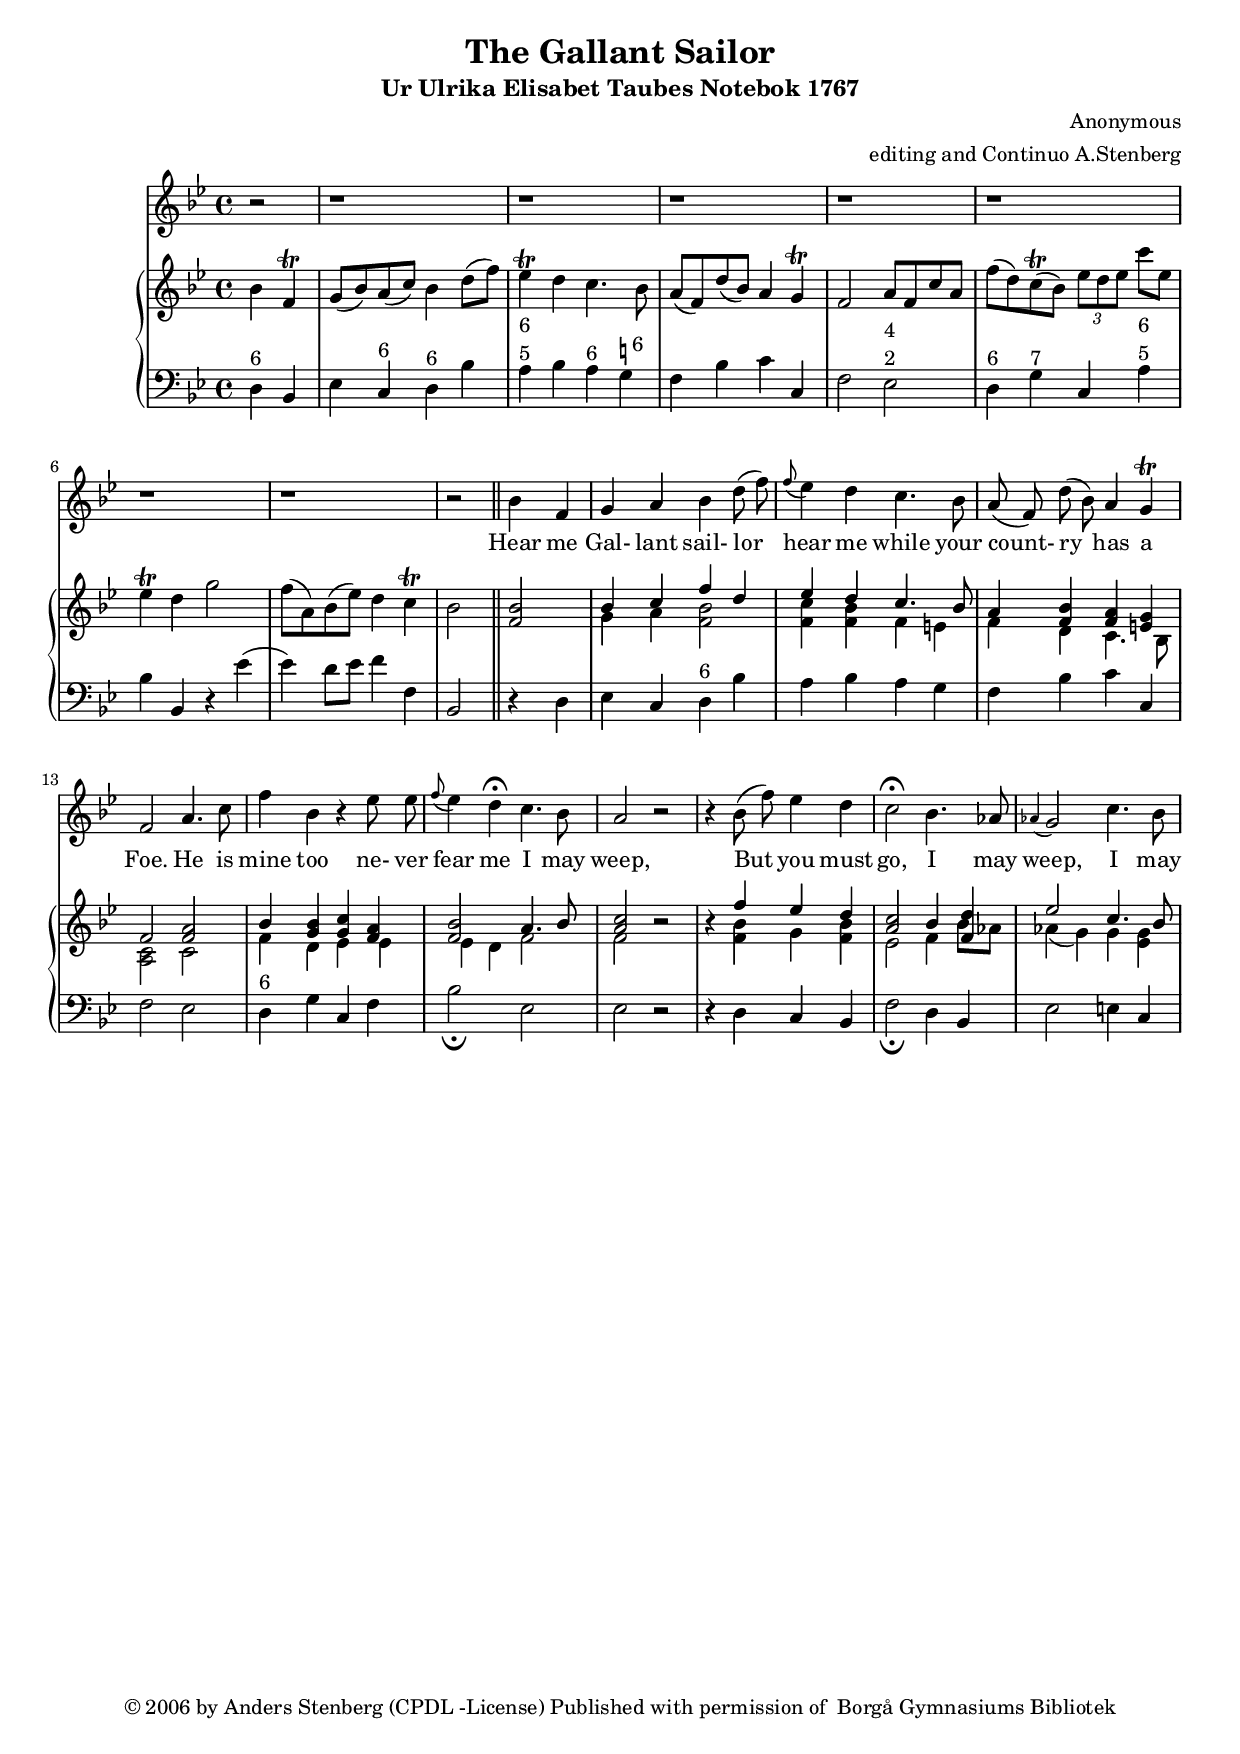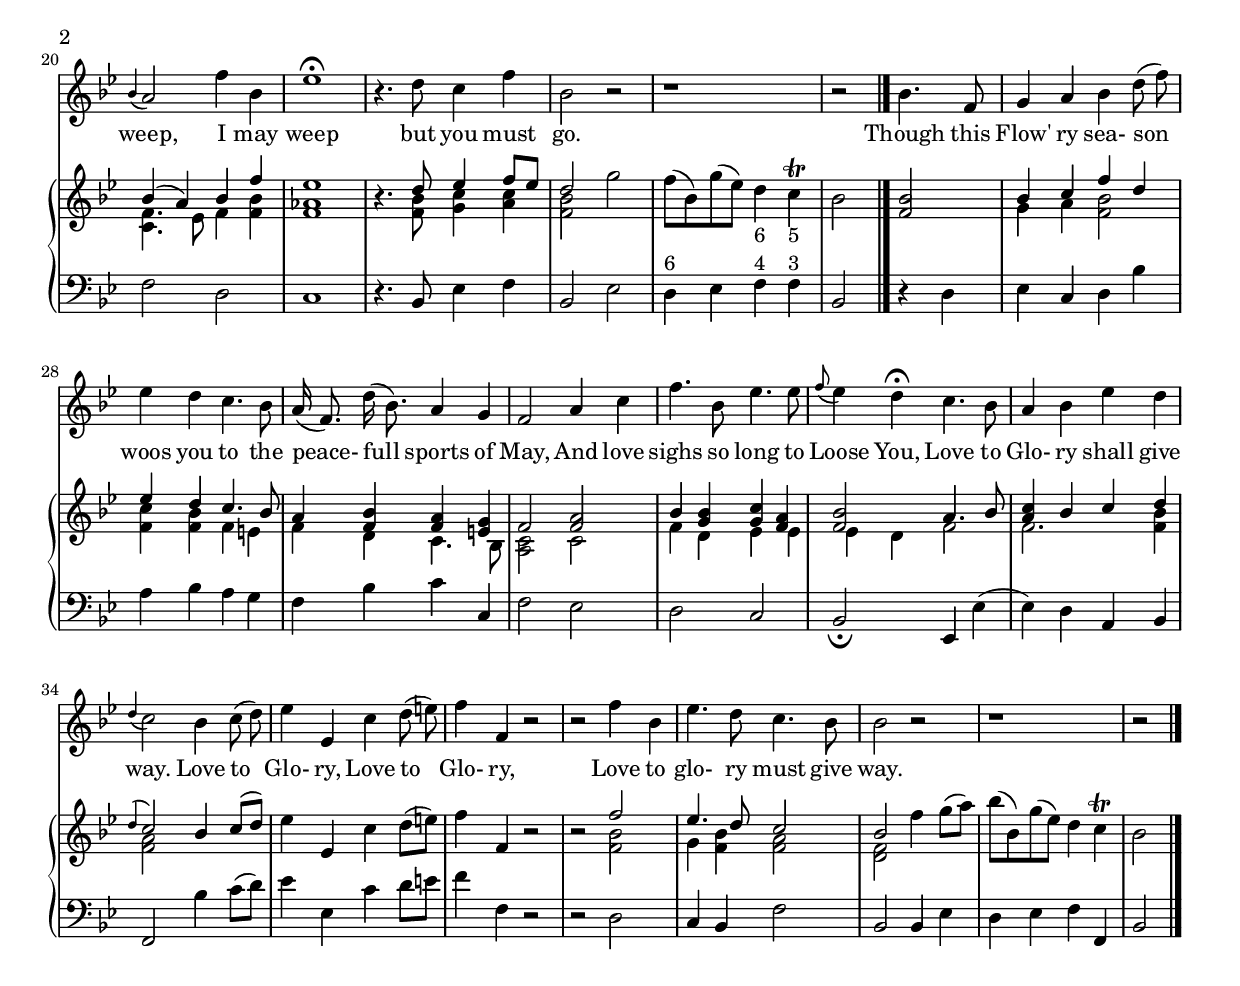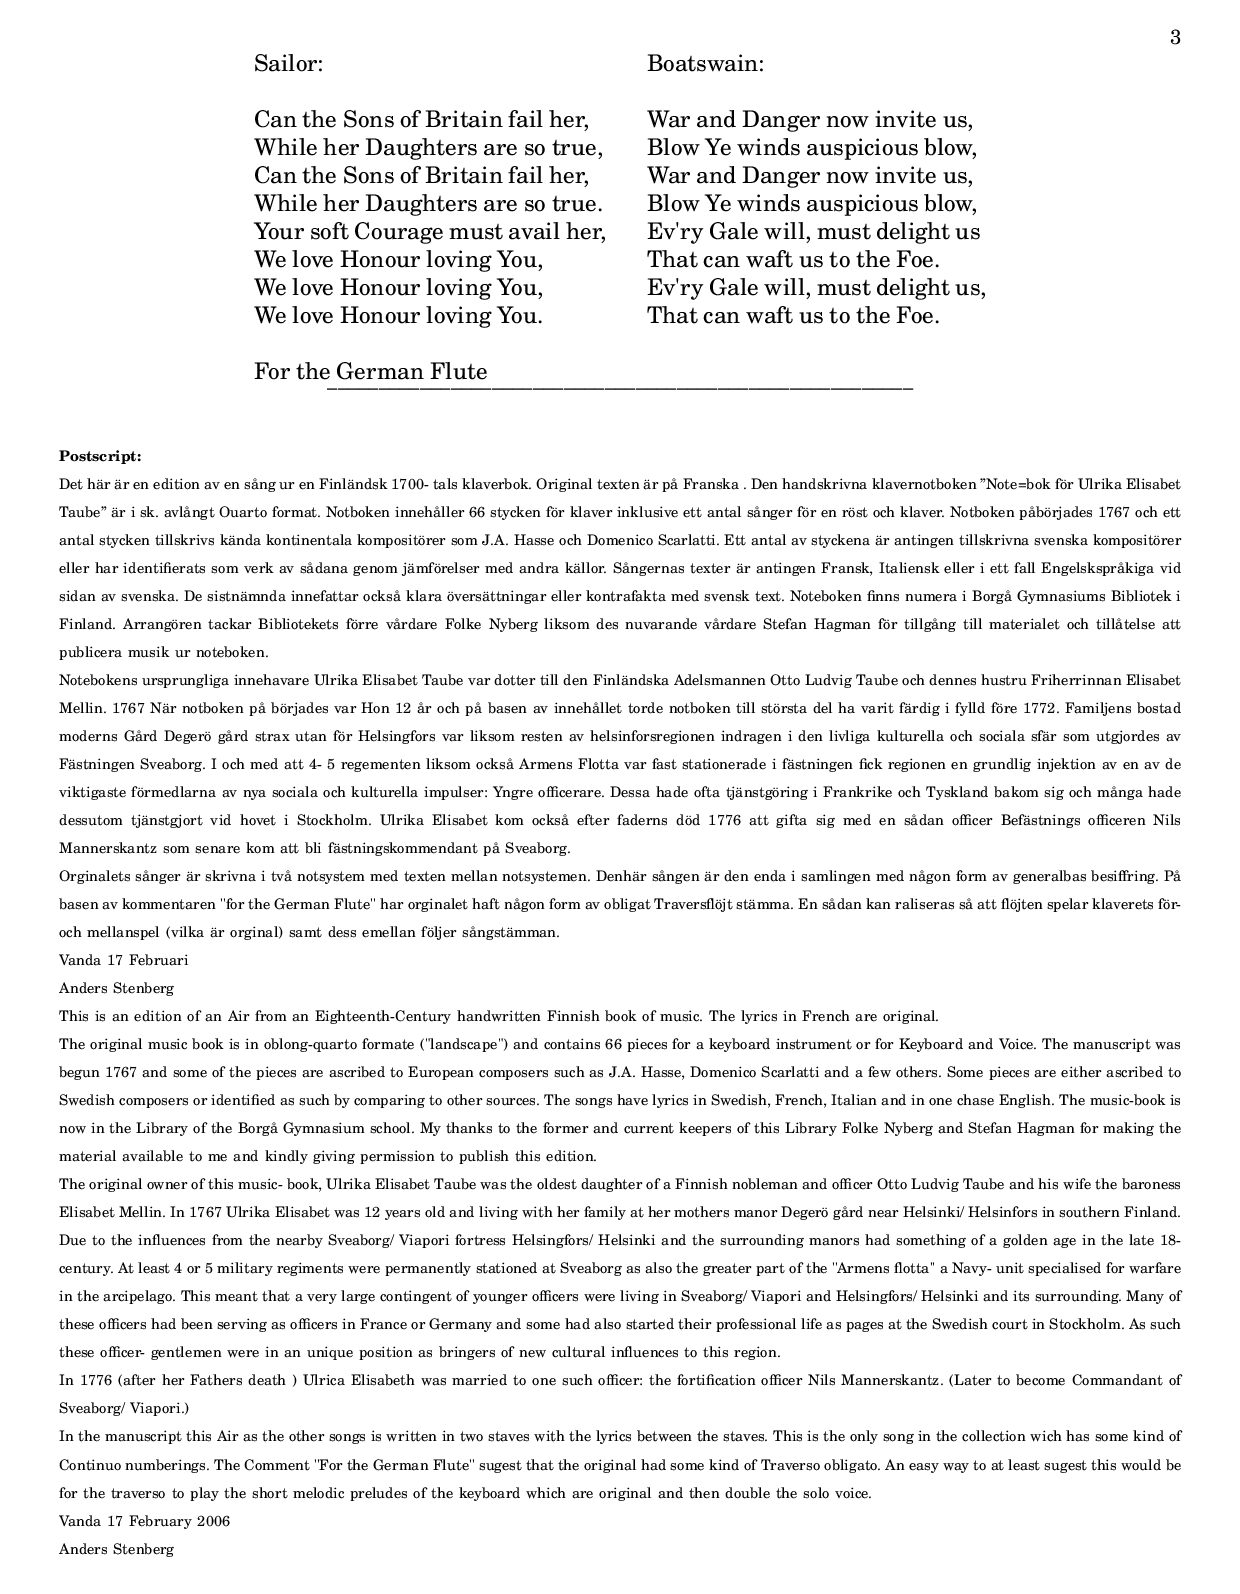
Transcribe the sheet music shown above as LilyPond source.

     \version "2.4.2"
     \paper {
     raggedbottom =##t
     raggedlastbottom =##t
     }
     #(set-global-staff-size 18)
	\header{
	title= "The Gallant Sailor"
	subtitle= "Ur Ulrika Elisabet Taubes Notebok 1767"
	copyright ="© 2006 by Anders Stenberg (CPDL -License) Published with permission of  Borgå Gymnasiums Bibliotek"
	composer ="Anonymous"
	arranger= "editing and Continuo A.Stenberg"
} 
     melody = \relative c'' {
	     \set Staff.midiInstrument = "choir aahs"
        \clef treble
        \key bes \major
        \time 4/4
     
       \partial 4*2 r2 | 
       
       r1 | 
       
       r1 | 
       
       r1 | 
       
       r1 |%4

       r1 | 
       
       r1 | 
       
       r1 | 
       
       \partial 4*2 r2 \bar "||" \partial 4*2 bes4 f | %8

	g  a bes d8( f) | 
	
	\appoggiatura f8 es4 d c4. bes8 | 
	
	a( f) d'( bes) a4 g\trill | 
	
	f2 a4. c8 |%12

	f4 bes, r4 es8 es | 
	
	\appoggiatura f8 es4 d\fermata c4. bes8 | 
	
	a2 r2 | 
	
	r4 bes8( f') es4 d | %16

	c2\fermata bes4. as8 | 
	
	\appoggiatura as4 g2 c4. bes8 | 
	
	\appoggiatura bes4 a2 f'4 bes, |
	
	es1\fermata |%20

	r4. d8 c4 f | 
	
	bes,2 r2 | 
	
	r1 |
	
	\partial4*2 r2 \bar "||" \partial 4*2 bes4. f8 | %24

	g4 a bes d8( f) | 
	
	es4 d c4. bes8 | 
	
	a16( f8.) d'16( bes8.) a4 g | 
	
	f2 a4 c |%28

	f4. bes,8 es4. es8 | 
	
	\appoggiatura f8 es4 d\fermata c4. bes8 | 
	
	a4 bes es d | 
	
	\appoggiatura d4 c2 bes4 c8( d) |%32

	es4 es, c' d8( e) f4 f, r2 | 
	
	r2 f'4 bes, | 
	
	es4. d8 c4. bes8 | 
	
	bes2 r2 |%36

	 r1 | 	
	 
	 \partial 4*2 r2 \pageBreak \bar "|."


     }
     
     text = \lyricmode {
        Hear me Gal- lant sail- lor hear me 

	while your count- ry has a Foe. 

	He is mine too ne- ver fear me I may weep,

	But you must go, 

	I may weep, I may weep, I may weep but you must go.

	Though this Flow' ry sea- son woos you

	to the peace- full sports of May,

	And love sighs so long to Loose You,

	Love to Glo- ry shall give way.

	Love to Glo- ry, Love to Glo- ry, 

	Love to glo- ry must give way.
     }
     
     upper = \relative c'' {
	     \set Staff.midiInstrument ="harpsichord"
        \clef treble
        \key bes \major
        \time 4/4
     
        \partial 4*2 bes4 f\trill | 
	
	g8( bes) a( c) bes4 d8( f) | 
	
	es4\trill d c4. bes8 | 
	
	a( f) d'( bes) a4 g\trill | 
	
	f2 a8 f c' a|%4
	
	f'( d) c\trill( bes) \times 2/3 { es8 d es} c'8 es, | 
	
	es4\trill d g2 | 
	
	f8( a,) bes( es) d4 c\trill | 
	
	\partial 4*2 bes2 \bar "||" \partial 4*2 <bes f>2 |%8

	<<{bes4 c f d}\\{g, a <bes f>2}>> |
	
	<<{es4 d c4. bes8}\\{<c f,>4 <bes f> f e}>> |
	
	<<{a <bes f> <a f> <g e>}\\{f d c4. bes8}>> |
	
	<<{f'2 <a f>}\\{<c, a> c}>> |%12
	
	<<{bes'4 <bes g> <c g> <a f>}\\{f d es es}>> |
	
	<<{<bes' f>2 a4. bes8 }\\{es,4 d f2}>> |
	
	<<{<c' a>2 b2\rest}\\{f2 s2}>> |
	
	<<{b4\rest f'4 es4 d}\\{ s4<bes f>4 g4 <bes f>4}>> |%16
	
	<<{<c a>2 bes4 <d f,>}\\{es,2 f4 bes8 as}>>|
	
	<<{es'2 c4. bes8}\\{as4( g) g4 <g es>}>> |
	
	<<{bes4( a) bes f'}\\{<f, c>4. es8 f4 <bes f>4}>> |
	
	<<{es1}\\{<as, f>}>> |%20
	
	<<{b4.\rest d8 es4 f8 es}\\{s4. <bes f>8 <c g>4 <c a>}>> |
	
	<<{d2  }\\{<bes f>2 }>> g'2 | 
	
	f8(bes,) g'( es) d4 c\trill |
	
	\partial 4*2 bes2 \bar "|."  \partial 4*2 <bes f>2 |%24

	<<{bes4 c f d}\\{g, a <bes f>2}>> |
	
	<<{es4 d c4. bes8}\\{<c f,>4 <bes f> f e}>> |
	
	<<{a <bes f> <a f> <g e>}\\{f d c4. bes8}>> |
	
	<<{f'2 <a f>}\\{<c, a> c}>> |%28
	
	<<{bes'4 <bes g> <c g> <a f>}\\{f d es es}>> |
	
	<<{<bes' f>2 a4. bes8 }\\{es,4 d f2}>>  |
	
	<<{<c' a>4 bes c d }\\{f,2. <bes f>4 }>> |
	
	<<{\appoggiatura d4 c2 bes4 c8( d)}\\{<a f>2 s4}>> |%32
	
	es'4 es, c' d8( e) |
	
	f4 f, r2  |
	
	<<{b2\rest f'2 }\\{s2 <bes, f>2  }>> |
	
	<<{es4. d8 c2}\\{g4 <bes f>4 <a f>2}>> |%36
	
	<<{ bes2 }\\{<f d>2 }>>  f'4 g8( a) |%36 
	
	bes8( bes,) g'( es) d4 c\trill | 
	
	\partial 4*2 bes2 \bar "|."
 
     }
     
     lower = \relative c {
	     \set Staff.midiInstrument = "harpsichord"
        \clef bass
        \key bes \major
        \time 4/4
	
	d4^\markup{6} bes | 
	
	es c^\markup {6} d^\markup {6} bes' | 
	
	a^\markup { \column { 6 5 } } bes a^\markup {6} g^\markup {\natural 6} | 
	
	f bes c c, |%4

	f2 es^\markup { \column { 4 2 } } | 
	
	d4^\markup {6} g^\markup {7} c, a'^\markup { \column { 6 5 } }| 
	
	bes bes, r4 es'( | 
	
	es) d8 es f4 f, | 
	
	bes,2  r4 d4 |%8

	es4 c d^\markup {6} bes' | 
	
	a bes a g | 
	
	f bes c c, | 
	
	f2 es |%12 
	
	d4^\markup {6} g c, f | 
	
	bes2_\fermata es,2 |

	es2 r2  | 
	
	r4 d4 c bes |%16 
	
	f'2_\fermata d4 bes | 
	
	es2 e4 c | 
	
	f2 d | 
	
	c1 |%20 
	
	r4. bes8 es4 f | 
	
	bes,2 es | 
	
	d4^\markup {6} es f^\markup { \column { 6 4 } } f^\markup { \column { 5 3 } } | 
	
	bes,2 r4 d4 |%24

	es c d bes' | 
	
	a bes a g | 
	
	f bes c c, | 
	
	f2 es |%28 
	
	d c |
	
	bes_\fermata es,4 es'( | 
	
	es) d a bes | 
	
	f2 bes'4 c8( d) |%32

	es4 es, c'4 d8 e | 
	
	f4 f, r2 r2 | 
	
	d2 c4 bes f'2 | 
	
	bes, bes4 es |%36
	
	d es f f, | 
	
	bes2 
      
     }
     
     \score {
        <<
           \context Voice = mel {
               \autoBeamOff
               \melody
           }
           \lyricsto mel \new Lyrics \text
     
           \context PianoStaff <<
              \context Staff = upper \upper
              \context Staff = lower \lower
           >>
        >>
        \layout {
 %          \context { \RemoveEmptyStaffContext }
        }
        \midi { \tempo 4=60 }
     }
     
     %for more stanzas and translation
\markup { \large {
	\fill-line {
		\line{
\column {
	\column {
		\line {Sailor:}
		\line {\transparent{_}}
		\line {Can the Sons of Britain fail her,} 
		\line {While her Daughters are so true,}
		\line {Can the Sons of Britain fail her,}
		\line {While her Daughters are so true.}
		\line {Your soft Courage must avail her,}
		\line {We love Honour loving You,}
		\line {We love Honour loving You,}
		\line {We love Honour loving You.}
			    \line {\transparent{_}}
		\line{For the German Flute}
	    }
	    

}

\column {
	\column {
		\line{\transparent{_} }
		\line{\transparent{_} }
		\line{\transparent{_}} 
		\line{\transparent{_} }
		\line{\transparent{_} }
		\line{\transparent{_} }
		\line{\transparent{_} }
		\line{\transparent{_} }
		\line{\transparent{_} }
		\line{\transparent{_} }
		\line{\transparent{_} }
		\line{\transparent{_} }
	    }
	    

}
\column{
	\column {
		\line{\transparent{_} Boatswain:}
		\line {\transparent{_}}
		\line{\transparent{_} War and Danger now invite us, } 
		\line{\transparent{_} Blow Ye winds auspicious blow,}
		\line{\transparent{_} War and Danger now invite us, } 
		\line{\transparent{_} Blow Ye winds auspicious blow,}
		\line {\transparent{_} Ev'ry Gale will, must delight us}
		\line {\transparent{_} That can waft us to the Foe.}
		\line {\transparent{_} Ev'ry Gale will, must delight us,}
		\line {\transparent{_} That can waft us to the Foe.}
		\line {\transparent{_}}
			}

		

		}
	}
}}}
\markup { 
	\fill-line { \column {
		\line {_________________________________________________________}
		\line {\transparent{_}}
		\line {\transparent{_}}
		}
	}
}

    \markup { \teeny
	 {
	 	 
	   \justify {
		   
           \bold{Postscript:}
		    
	   \justify-string # " Det här är en edition av en sång ur en Finländsk 1700- tals klaverbok. 
	   Original texten är på Franska .
	   Den handskrivna klavernotboken ”Note=bok för Ulrika Elisabet Taube” är i sk. avlångt Ouarto format. 
	   Notboken innehåller 66 stycken för klaver inklusive ett antal sånger för en röst och klaver.
	   Notboken påbörjades 1767 och ett antal stycken tillskrivs kända kontinentala kompositörer som 
	   J.A. Hasse och Domenico Scarlatti. Ett antal av styckena är antingen tillskrivna svenska kompositörer 
	   eller har identifierats som verk av sådana genom jämförelser med andra källor. 
	   Sångernas texter är antingen Fransk, Italiensk eller i ett fall Engelskspråkiga vid sidan av svenska. 
	   De sistnämnda innefattar också klara översättningar eller kontrafakta med svensk text. 
	   Noteboken finns numera i Borgå Gymnasiums Bibliotek i Finland. Arrangören tackar Bibliotekets 
	   förre vårdare Folke Nyberg liksom des nuvarande vårdare Stefan Hagman för tillgång till materialet 
	   och tillåtelse att publicera musik ur noteboken.

	   Notebokens ursprungliga innehavare Ulrika Elisabet Taube var dotter till den Finländska 
	   Adelsmannen Otto Ludvig Taube och dennes hustru Friherrinnan Elisabet Mellin. 1767 När 
	   notboken på börjades var Hon 12 år och på basen av innehållet torde notboken till största 
	   del ha varit färdig i fylld före 1772. Familjens bostad moderns Gård Degerö gård strax 
	   utan för Helsingfors var liksom resten av helsinforsregionen indragen i den livliga 
	   kulturella och sociala sfär som utgjordes av Fästningen Sveaborg. I och med att 4- 5 
	   regementen liksom också Armens Flotta var fast stationerade i fästningen fick regionen 
	   en grundlig injektion av en av de viktigaste förmedlarna av nya sociala och kulturella 
	   impulser: Yngre officerare. Dessa hade ofta tjänstgöring i Frankrike och Tyskland bakom 
	   sig och   många hade dessutom tjänstgjort vid hovet i Stockholm.
	   Ulrika Elisabet kom också efter faderns död 1776 att gifta sig med en sådan officer 
	   Befästnings officeren Nils Mannerskantz som senare kom att bli fästningskommendant på Sveaborg.
	   
	   Orginalets sånger är skrivna i två notsystem med texten mellan notsystemen. Denhär sången är 
	   den enda i samlingen med någon form av generalbas besiffring. På basen av kommentaren ''for the 
	   German Flute'' har orginalet haft någon form av obligat Traversflöjt stämma. En sådan kan raliseras 
	   så att flöjten spelar klaverets för- och mellanspel (vilka är orginal) samt dess emellan följer sångstämman.

	   
	   Vanda 17 Februari

	   
	   Anders Stenberg	   

	   
	   
	   This is an edition of an Air from  an Eighteenth-Century handwritten Finnish book of music.
	   The lyrics in French are original.
	   
	   The original music book is in oblong-quarto formate (\"landscape\") and contains 66 pieces for a keyboard instrument or for Keyboard and Voice. 
	   The manuscript  was begun 1767
	   and some of the pieces are  ascribed to European composers such as J.A. Hasse, Domenico Scarlatti and a few others. 
	   Some pieces are either ascribed to Swedish composers or identified as such by comparing to other sources.
	   The songs have lyrics in Swedish, French, Italian and in one chase English. The music-book is now in the Library of
	   the Borgå Gymnasium school. My thanks to the former and current keepers of this Library Folke Nyberg and Stefan Hagman for 
	   making the material available to me and kindly giving permission to publish this edition. 
	   
	   The original owner of this music- book, Ulrika Elisabet Taube was the oldest daughter of a Finnish nobleman and 
	   officer Otto Ludvig Taube and his wife the baroness Elisabet Mellin. In 1767 Ulrika Elisabet was 12 years old and 
	   living with her family at her mothers manor Degerö gård near Helsinki/ Helsinfors in southern Finland.
	   Due to the influences from the nearby Sveaborg/ Viapori fortress Helsingfors/ Helsinki and the surrounding manors 
	   had something of a golden age in the late  18- century. At least 4 or 5 military regiments were permanently stationed at 
	   Sveaborg as also the greater part of the ''Armens flotta'' a Navy- unit specialised for warfare in the arcipelago. 
	   This meant that a very large contingent of younger officers were living in Sveaborg/ Viapori and Helsingfors/ Helsinki and
	   its surrounding. 
	   Many of these officers had been serving as officers in France or Germany and some had also started their professional life
	   as pages at the Swedish court in  Stockholm. As such these officer- gentlemen were in an unique position as 
	   bringers of new cultural influences to this region. 
	   
	   In 1776 (after her Fathers death ) Ulrica Elisabeth was
	   married to one such officer: the fortification officer Nils Mannerskantz. (Later to become Commandant of Sveaborg/ Viapori.)
	   
	   
	   In the manuscript this Air as the other songs is written in two staves with the lyrics between the staves.
	   This is the only song in the collection wich has some kind of Continuo numberings. The Comment ''For the 
	   German Flute'' sugest that the original had some kind of Traverso obligato. An easy way to at least sugest
	   this would be for the traverso to play the short melodic preludes of the keyboard which are original and 
	   then double the solo voice.

	   
	   Vanda 17 February 2006 

	   
	   Anders Stenberg
	   "
	   
	   }
	 }
     }